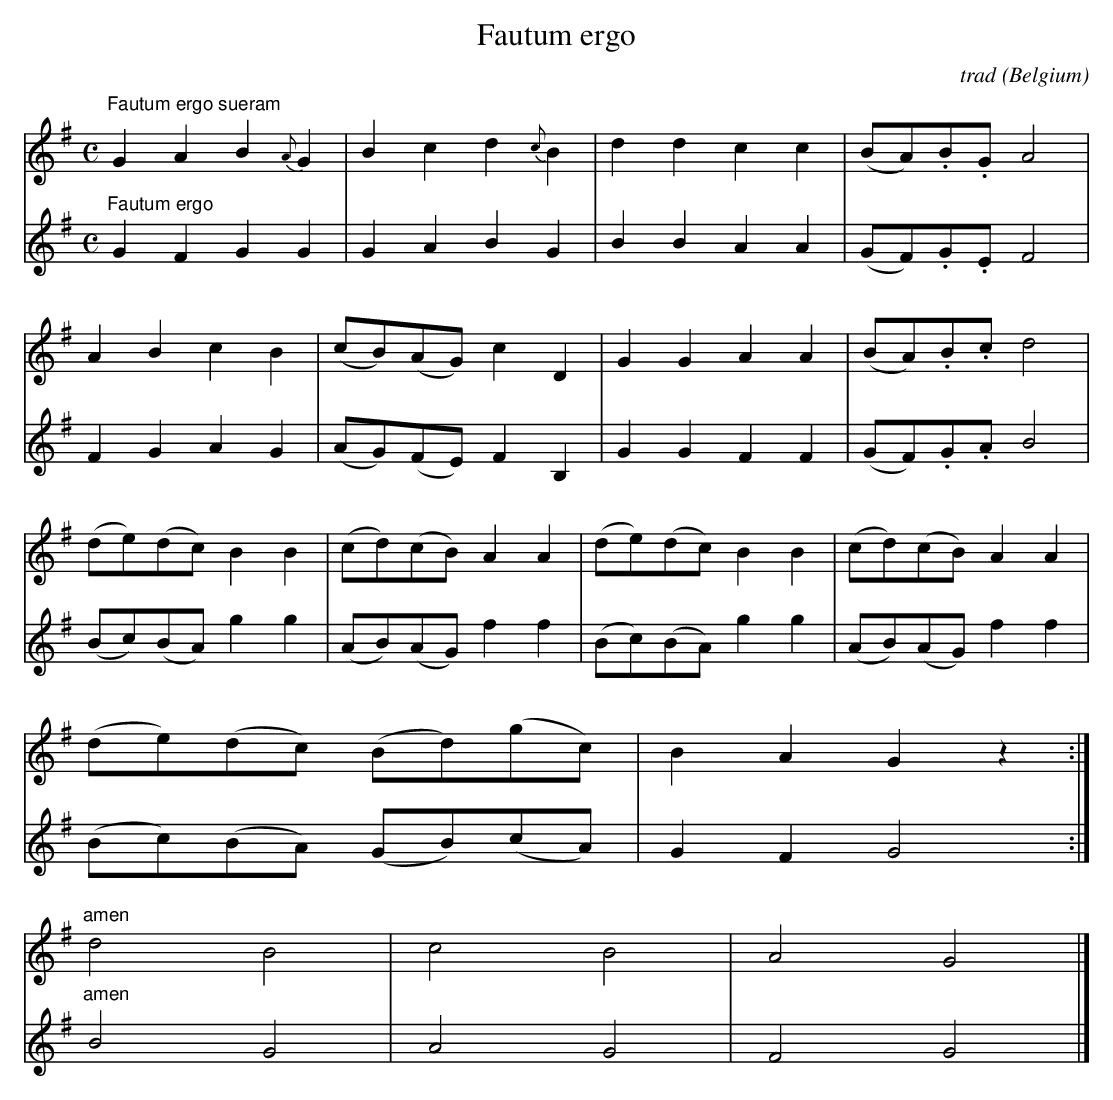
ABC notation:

X:1
T:Fautum ergo
C:trad
O:Belgium
M:C
L:1/8
K:Gmaj
[V:1]
"Fautum ergo sueram"G2 A2 B2 {A}G2|B2 c2 d2 {c}B2|d2 d2 c2 c2|(BA).B.G A4|
A2 B2 c2 B2|(cB)(AG) c2 D2|G2 G2 A2 A2|(BA).B.c d4|
(de)(dc) B2 B2|(cd)(cB) A2 A2|(de)(dc) B2 B2|(cd)(cB) A2 A2|
(de)(dc) (Bd)(gc)|B2 A2 G2 z2:|
"amen"d4 B4|c4 B4|A4 G4|]
[V:2]
"Fautum ergo"G2 F2 G2 G2|G2 A2 B2 G2|B2 B2 A2 A2|(GF).G.E F4|
F2 G2 A2 G2|(AG)(FE) F2 B,2|G2 G2 F2 F2|(GF).G.A B4|
(Bc)(BA) g2 g2|(AB)(AG) f2 f2|(Bc)(BA) g2 g2|(AB)(AG) f2 f2|
(Bc)(BA) (GB)(cA)|G2 F2 G4:|
"amen"
B4 G4|A4 G4|F4 G4|]
